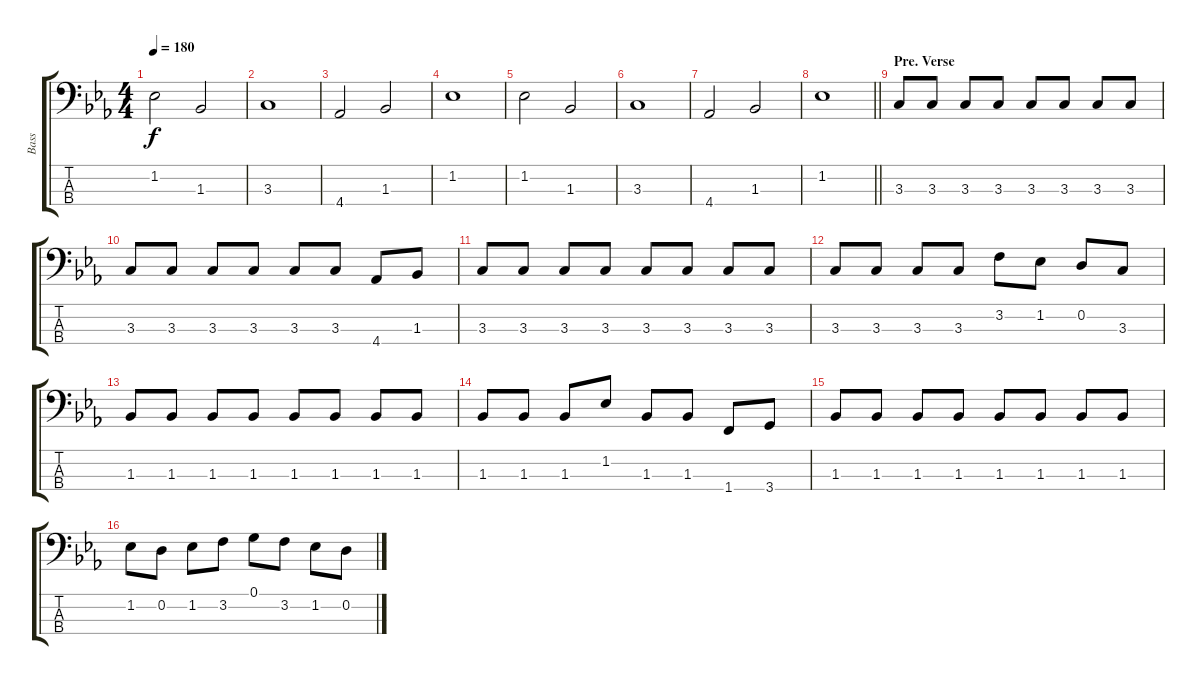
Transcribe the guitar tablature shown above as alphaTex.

\track ("Bass" "Bass") {instrument electricbassfinger}
\staff {score tabs}
\tuning (G2 D2 A1 E1) {hide}
\ts (4 4)
\tempo 180
\clef f4
\ks eb
1.2.2{dy f} 1.3.2 |
3.3.1 |
4.4.2 1.3.2 |
1.2.1 |
1.2.2 1.3.2 |
3.3.1 |
4.4.2 1.3.2 |
\barLineRight lightlight
1.2.1 |
\section ("" "Pre. Verse")
3.3.8 3.3.8 3.3.8 3.3.8 3.3.8 3.3.8 3.3.8 3.3.8 |
3.3.8 3.3.8 3.3.8 3.3.8 3.3.8 3.3.8 4.4.8 1.3.8 |
3.3.8 3.3.8 3.3.8 3.3.8 3.3.8 3.3.8 3.3.8 3.3.8 |
3.3.8 3.3.8 3.3.8 3.3.8 3.2.8 1.2.8 0.2.8 3.3.8 |
1.3.8 1.3.8 1.3.8 1.3.8 1.3.8 1.3.8 1.3.8 1.3.8 |
1.3.8 1.3.8 1.3.8 1.2.8 1.3.8 1.3.8 1.4.8 3.4.8 |
1.3.8 1.3.8 1.3.8 1.3.8 1.3.8 1.3.8 1.3.8 1.3.8 |
1.2.8 0.2.8 1.2.8 3.2.8 0.1.8 3.2.8 1.2.8 0.2.8
